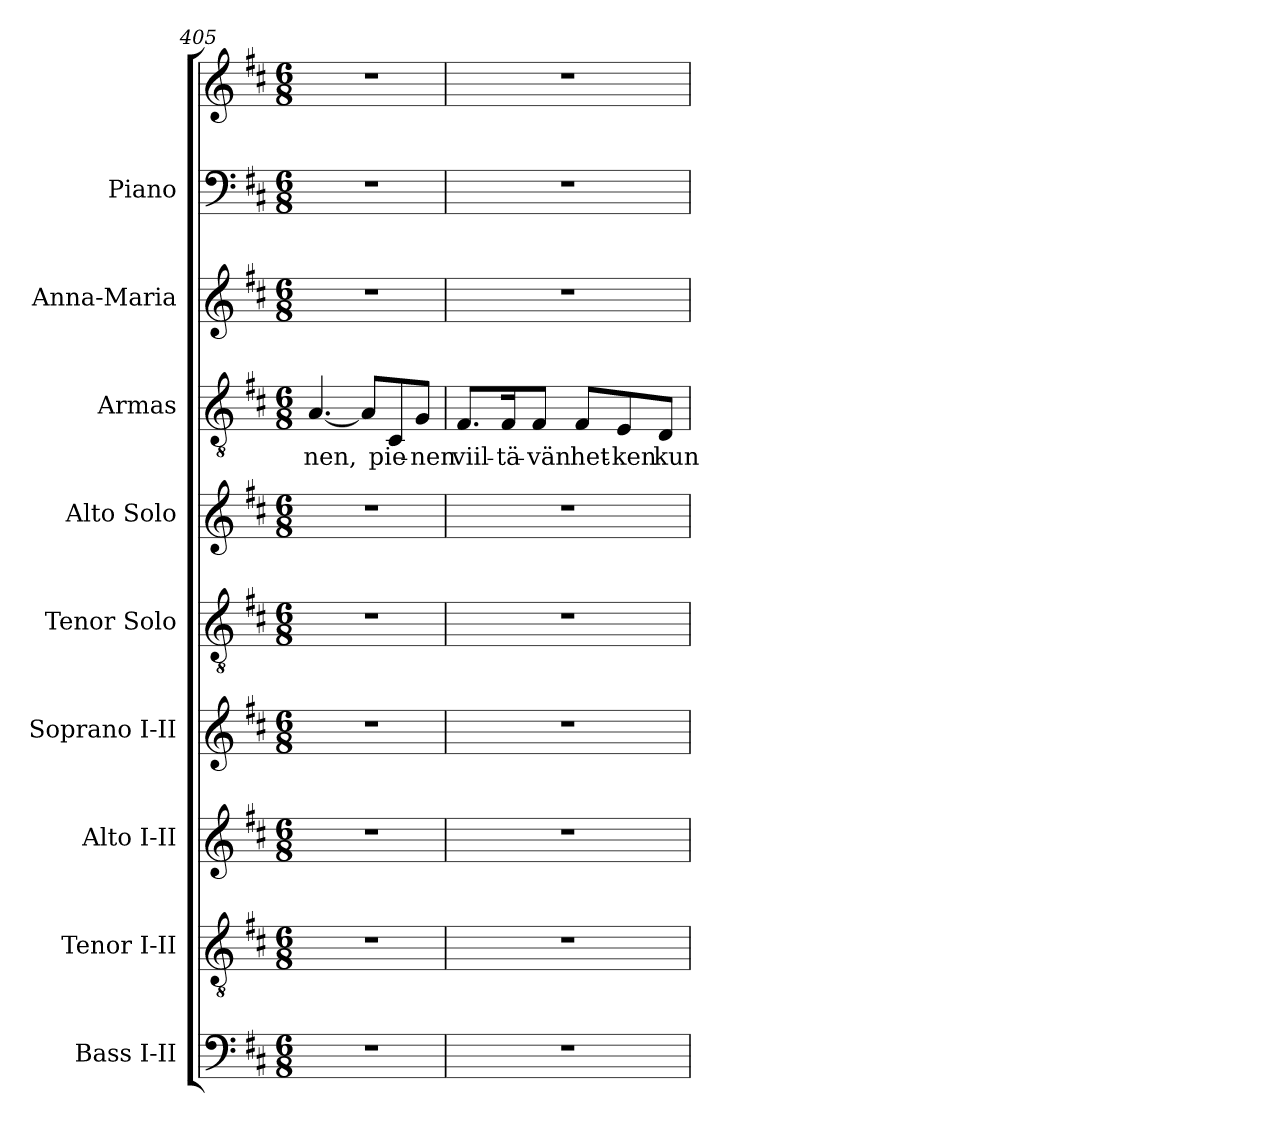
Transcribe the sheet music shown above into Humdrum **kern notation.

**kern	**kern	**kern	**kern	**kern	**kern	**kern	**text	**kern	**kern	**kern
*part9	*part8	*part7	*part6	*part5	*part4	*part3	*part3	*part2	*part1	*part1
*staff10	*staff9	*staff8	*staff7	*staff6	*staff5	*staff4	*staff4	*staff3	*staff2	*staff1
*I"Bass I-II	*I"Tenor I-II	*I"Alto I-II	*I"Soprano I-II	*I"Tenor Solo	*I"Alto Solo	*I"Armas	*	*I"Anna-Maria	*I"Piano	*
*I'B.	*I'T.	*I'A.	*I'S.	*I'T. Solo	*I'A. Solo	*I'Armas	*	*I'A-M	*I'Pno.	*
*clefF4	*clefGv2	*clefG2	*clefG2	*clefGv2	*clefG2	*clefGv2	*	*clefG2	*clefF4	*clefG2
*	*ITrd7c12	*	*	*ITrd7c12	*	*ITrd7c12	*	*	*	*
*k[f#c#]	*k[f#c#]	*k[f#c#]	*k[f#c#]	*k[f#c#]	*k[f#c#]	*k[f#c#]	*	*k[f#c#]	*k[f#c#]	*k[f#c#]
*D:	*D:	*D:	*D:	*D:	*D:	*D:	*	*D:	*D:	*D:
*M6/8	*M6/8	*M6/8	*M6/8	*M6/8	*M6/8	*M6/8	*	*M6/8	*M6/8	*M6/8
=405	=405	=405	=405	=405	=405	=405	=405	=405	=405	=405
!LO:N:vis=1	!LO:N:vis=1	!LO:N:vis=1	!LO:N:vis=1	!LO:N:vis=1	!LO:N:vis=1	!	!	!	!	!
!	!	!	!	!	!	!	!LO:LY:b:color=#000000	!LO:N:vis=1	!LO:N:vis=1	!LO:N:vis=1
2.r	2.r	2.r	2.r	2.r	2.r	[<4.AAi/	-nen,	2.r	2.r	2.r
.	.	.	.	.	.	8AAi/L]	.	.	.	.
!	!	!	!	!	!	!	!LO:LY:b:color=#000000	!	!	!
.	.	.	.	.	.	8CC#i/	pie-	.	.	.
!	!	!	!	!	!	!	!LO:LY:b:color=#000000	!	!	!
.	.	.	.	.	.	8GGi/J	-nen	.	.	.
=406	=406	=406	=406	=406	=406	=406	=406	=406	=406	=406
!LO:N:vis=1	!LO:N:vis=1	!LO:N:vis=1	!LO:N:vis=1	!LO:N:vis=1	!LO:N:vis=1	!	!	!	!	!
!	!	!	!	!	!	!	!LO:LY:b:color=#000000	!LO:N:vis=1	!LO:N:vis=1	!LO:N:vis=1
2.r	2.r	2.r	2.r	2.r	2.r	8.FF#i/L	viil-	2.r	2.r	2.r
!	!	!	!	!	!	!	!LO:LY:b:color=#000000	!	!	!
.	.	.	.	.	.	16FF#i/k	-tä-	.	.	.
!	!	!	!	!	!	!	!LO:LY:b:color=#000000	!	!	!
.	.	.	.	.	.	8FF#i/J	-vän	.	.	.
!	!	!	!	!	!	!	!LO:LY:b:color=#000000	!	!	!
.	.	.	.	.	.	8FF#i/L	het-	.	.	.
!	!	!	!	!	!	!	!LO:LY:b:color=#000000	!	!	!
.	.	.	.	.	.	8EEi/	-ken	.	.	.
!	!	!	!	!	!	!	!LO:LY:b:color=#000000	!	!	!
.	.	.	.	.	.	8DDi/J	kun	.	.	.
=	=	=	=	=	=	=	=	=	=	=
*-	*-	*-	*-	*-	*-	*-	*-	*-	*-	*-
